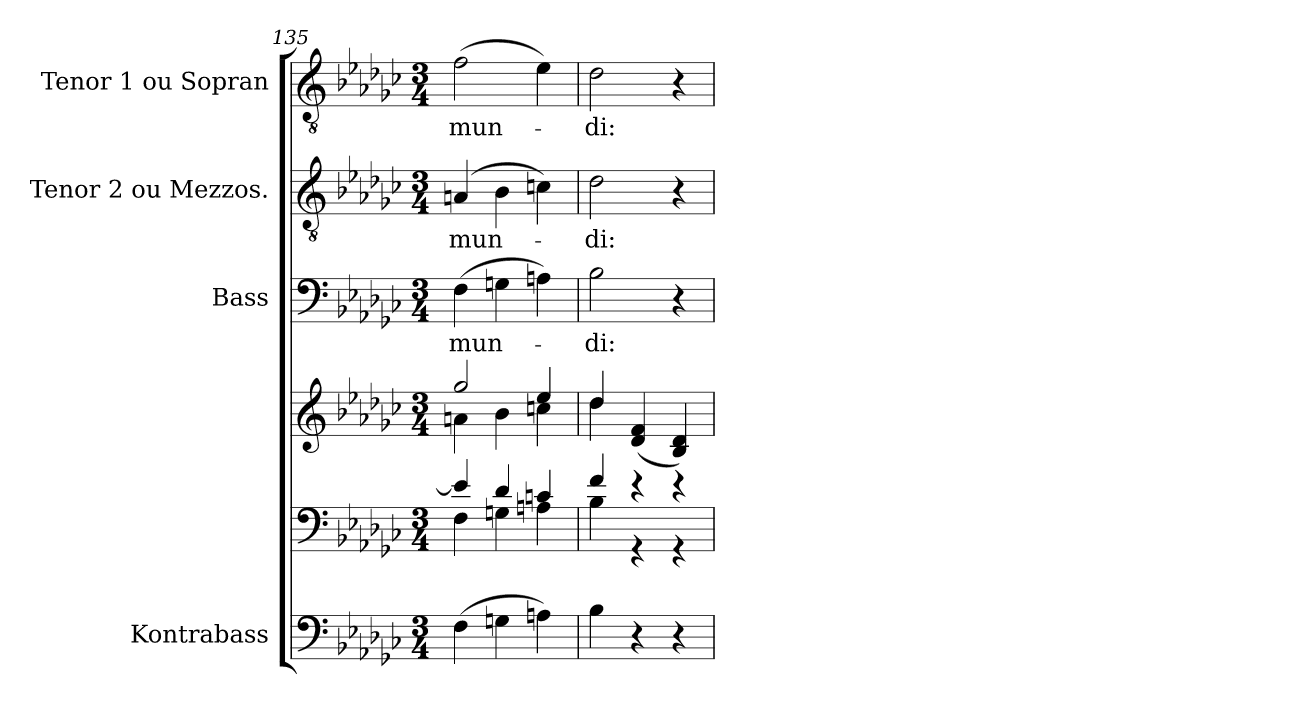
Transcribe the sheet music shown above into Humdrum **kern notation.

**kern	**kern	**kern	**kern	**text	**kern	**text	**kern	**text
*part5	*part4	*part4	*part3	*part3	*part2	*part2	*part1	*part1
*staff6	*staff5	*staff4	*staff3	*staff3	*staff2	*staff2	*staff1	*staff1
*I"Kontrabass	*	*	*I"Bass	*	*I"Tenor 2 ou Mezzos.	*	*I"Tenor 1 ou Sopran	*
*I'Kb.	*	*	*	*	*	*	*	*
*clefF4	*clefF4	*clefG2	*clefF4	*	*clefGv2	*	*clefGv2	*
*ITrd7c12	*	*	*	*	*	*	*	*
*k[b-e-a-d-g-c-]	*k[b-e-a-d-g-c-]	*k[b-e-a-d-g-c-]	*k[b-e-a-d-g-c-]	*	*k[b-e-a-d-g-c-]	*	*k[b-e-a-d-g-c-]	*
*G-:	*G-:	*G-:	*G-:	*	*G-:	*	*G-:	*
*M3/4	*M3/4	*M3/4	*M3/4	*	*M3/4	*	*M3/4	*
=135	=135	=135	=135	=135	=135	=135	=135	=135
*	*^	*^	*	*	*	*	*	*
!	!	!	!	!	!	!LO:LY:b	!	!LO:LY:b	!	!LO:LY:b
(>4FF\	4e-/]	4F\	2gg-/	4an\	(>4F\	mun-	(4An/	mun-	(>2f\	mun-
4GGn\	4d-/	4Gn\	.	4b-\	4Gn\	.	4B-\	.	.	.
4AAn\)	4cn/	4An\	4ee-/	4ccn\	4An\)	.	4cn\)	.	4e-\)	.
=136	=136	=136	=136	=136	=136	=136	=136	=136	=136	=136
!	!	!	!	!	!	!LO:LY:b	!	!LO:LY:b	!	!LO:LY:b
4BB-\	4f/	4B-\	4dd-/	4dd-\	2B-\	-di:	2d-\	-di:	2d-\	-di:
4r	4r	4r	(<4d-/ 4f/	2ryy	.	.	.	.	.	.
4r	4r	4r	4B-/ 4d-/)	.	4r	.	4r	.	4r	.
*	*v	*v	*	*	*	*	*	*	*	*
*	*	*v	*v	*	*	*	*	*	*
=	=	=	=	=	=	=	=	=
*-	*-	*-	*-	*-	*-	*-	*-	*-
